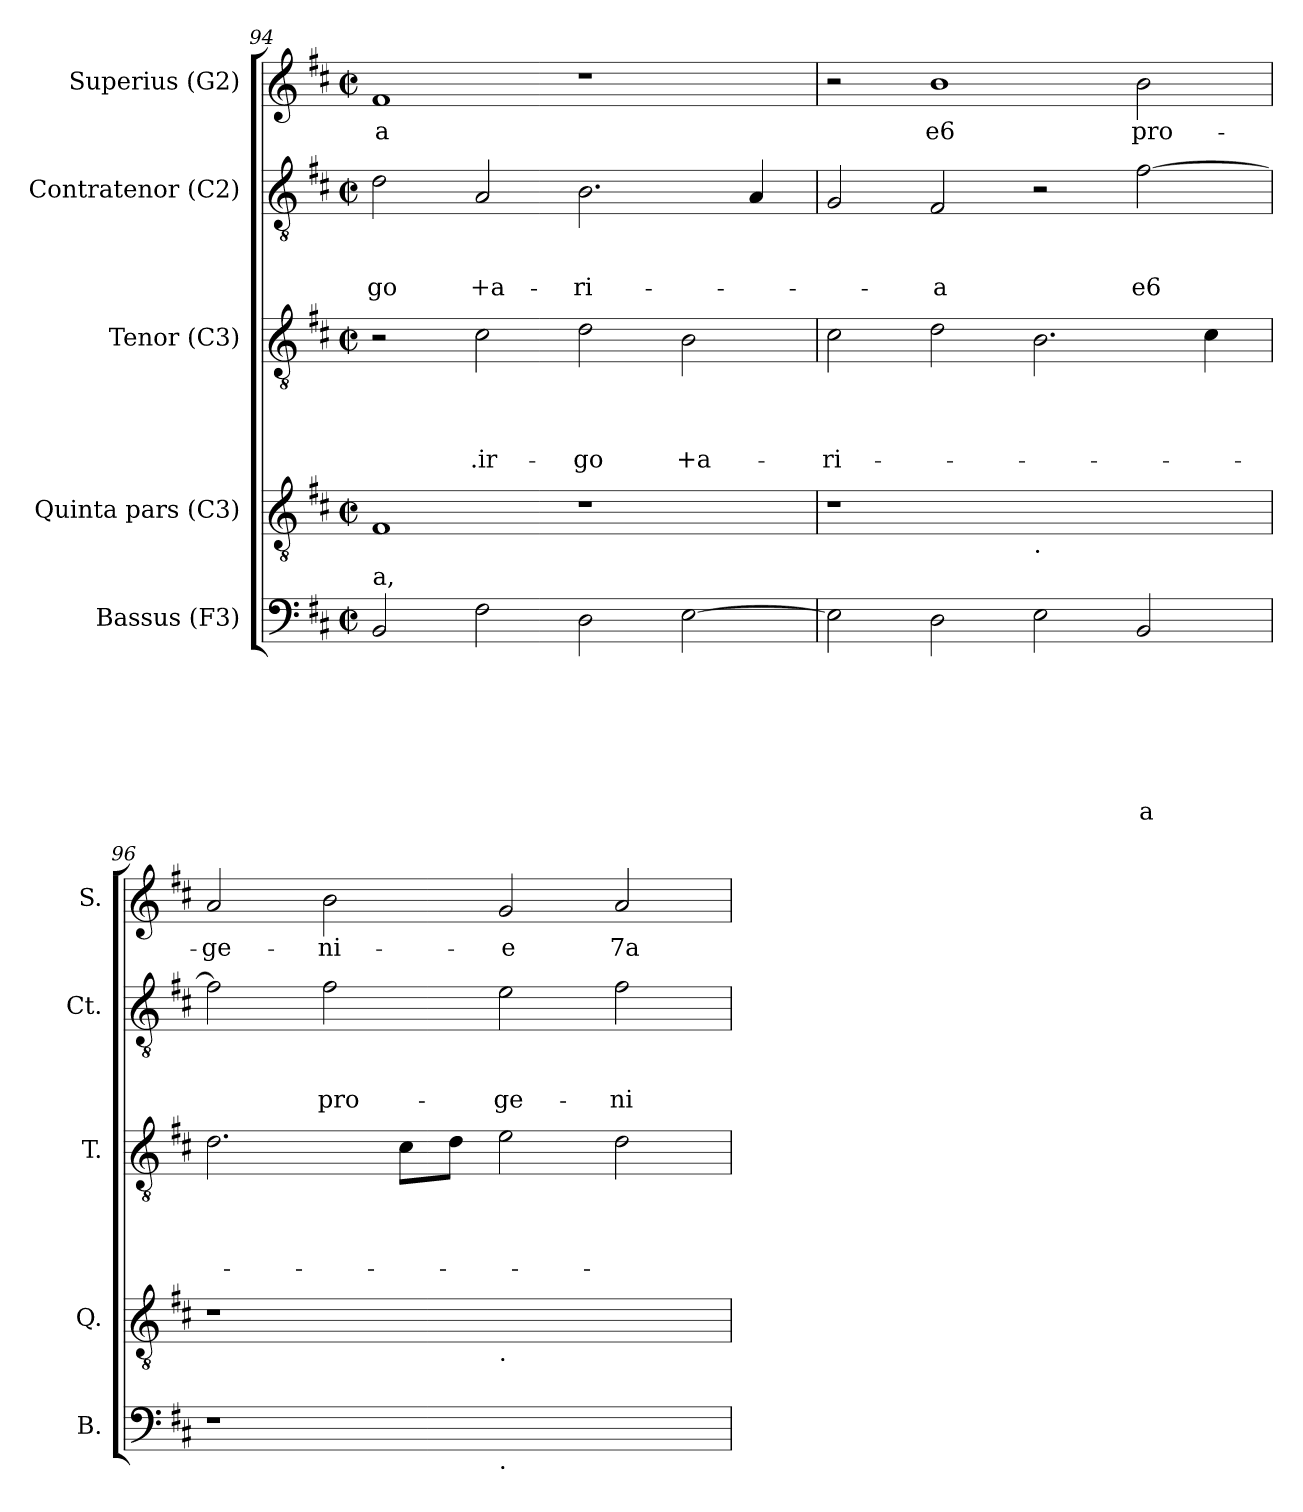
**kern	**text	**text	**text	**text	**text	**text	**text	**kern	**kern	**text	**text	**text	**text	**kern	**text	**text	**text	**kern	**text
*part5	*part5	*part5	*part5	*part5	*part5	*part5	*part5	*part4	*part3	*part3	*part3	*part3	*part3	*part2	*part2	*part2	*part2	*part1	*part1
*staff5	*staff5	*staff5	*staff5	*staff5	*staff5	*staff5	*staff5	*staff4	*staff3	*staff3	*staff3	*staff3	*staff3	*staff2	*staff2	*staff2	*staff2	*staff1	*staff1
*I"Bassus (F3)	*	*	*	*	*	*	*	*I"Quinta pars (C3)	*I"Tenor (C3)	*	*	*	*	*I"Contratenor (C2)	*	*	*	*I"Superius (G2)	*
*I'B.	*	*	*	*	*	*	*	*I'Q.	*I'T.	*	*	*	*	*I'Ct.	*	*	*	*I'S.	*
*clefF4	*	*	*	*	*	*	*	*clefGv2	*clefGv2	*	*	*	*	*clefGv2	*	*	*	*clefG2	*
*k[f#c#]	*	*	*	*	*	*	*	*k[f#c#]	*k[f#c#]	*	*	*	*	*k[f#c#]	*	*	*	*k[f#c#]	*
*D:	*	*	*	*	*	*	*	*D:	*D:	*	*	*	*	*D:	*	*	*	*D:	*
*M2/2	*	*	*	*	*	*	*	*M2/2	*M2/2	*	*	*	*	*M2/2	*	*	*	*M2/2	*
*met(c|)	*	*	*	*	*	*	*	*met(c|)	*met(c|)	*	*	*	*	*met(c|)	*	*	*	*met(c|)	*
=94	=94	=94	=94	=94	=94	=94	=94	=94	=94	=94	=94	=94	=94	=94	=94	=94	=94	=94	=94
!LO:TX:a:t=a,	!	!	!	!	!	!	!	!	!	!	!	!	!	!	!	!	!	!	!
!	!	!	!	!	!	!	!	!	!	!	!	!	!	!	!	!	!LO:LY:b	!	!LO:LY:b:rj
2BB/	.	.	.	.	.	.	.	1F#	2r	.	.	.	.	2d\	.	.	-go	1f#	-a
!	!	!	!	!	!	!	!	!	!	!	!	!	!LO:LY:b	!	!	!	!LO:LY:b	!	!
2F#\	.	.	.	.	.	.	.	.	2c#\	.	.	.	.ir-	2A/	.	.	+a-	.	.
!	!	!	!	!	!	!	!	!	!	!	!	!	!LO:LY:b	!	!	!	!LO:LY:b	!	!
2D\	.	.	.	.	.	.	.	1r	2d\	.	.	.	-go	2.B\	.	.	-ri-	1r	.
!	!	!	!	!	!	!	!	!	!	!	!	!	!LO:LY:b	!	!	!	!	!	!
[>2E\	.	.	.	.	.	.	.	.	2B\	.	.	.	+a-	.	.	.	.	.	.
.	.	.	.	.	.	.	.	.	.	.	.	.	.	4A/	.	.	.	.	.
=95	=95	=95	=95	=95	=95	=95	=95	=95	=95	=95	=95	=95	=95	=95	=95	=95	=95	=95	=95
!	!	!	!	!	!	!	!	!	!	!	!	!	!LO:LY:b	!	!	!	!	!	!
2E\]	.	.	.	.	.	.	.	1r	2c#\	.	.	.	-ri-	2G/	.	.	.	2r	.
!	!	!	!	!	!	!	!	!	!	!	!	!	!	!	!	!	!LO:LY:b	!	!LO:LY:b
2D\	.	.	.	.	.	.	.	.	2d\	.	.	.	.	2F#/	.	.	-a	1b	e6
!	!	!	!	!	!	!	!	!LO:TX:b:t=.	!	!	!	!	!	!	!	!	!	!	!
2E\	.	.	.	.	.	.	.	1ryy	2.B\	.	.	.	.	2r	.	.	.	.	.
!	!	!	!	!	!	!	!LO:LY:b	!	!	!	!	!	!	!	!	!	!LO:LY:b	!	!LO:LY:b
2BB/	.	.	.	.	.	.	-a	.	.	.	.	.	.	[>2f#\	.	.	e6	2b\	pro-
.	.	.	.	.	.	.	.	.	4c#\	.	.	.	.	.	.	.	.	.	.
!!LO:PB:g=z
=96	=96	=96	=96	=96	=96	=96	=96	=96	=96	=96	=96	=96	=96	=96	=96	=96	=96	=96	=96
!	!	!	!	!	!	!	!	!	!	!	!	!	!	!	!	!	!	!	!LO:LY:b
1r	.	.	.	.	.	.	.	1r	2.d\	.	.	.	.	2f#\]	.	.	.	2a/	-ge-
!	!	!	!	!	!	!	!	!	!	!	!	!	!	!	!	!	!LO:LY:b	!	!LO:LY:b
.	.	.	.	.	.	.	.	.	.	.	.	.	.	2f#\	.	.	pro-	2b\	-ni-
.	.	.	.	.	.	.	.	.	8c#\L	.	.	.	.	.	.	.	.	.	.
.	.	.	.	.	.	.	.	.	8d\J	.	.	.	.	.	.	.	.	.	.
!	!	!	!	!	!	!	!	!LO:TX:b:t=.	!	!	!	!	!	!	!	!	!	!	!
!LO:TX:b:t=.	!	!	!	!	!	!	!	!	!	!	!	!	!	!	!	!	!	!	!
!	!	!	!	!	!	!	!	!	!	!	!	!	!	!	!	!	!LO:LY:b	!	!LO:LY:b
1ryy	.	.	.	.	.	.	.	1ryy	2e\	.	.	.	.	2e\	.	.	-ge-	2g/	-e
!	!	!	!	!	!	!	!	!	!	!	!	!	!	!	!	!	!LO:LY:b	!	!LO:LY:b
.	.	.	.	.	.	.	.	.	2d\	.	.	.	.	2f#\	.	.	-ni-	2a/	7a-
=	=	=	=	=	=	=	=	=	=	=	=	=	=	=	=	=	=	=	=
*-	*-	*-	*-	*-	*-	*-	*-	*-	*-	*-	*-	*-	*-	*-	*-	*-	*-	*-	*-
